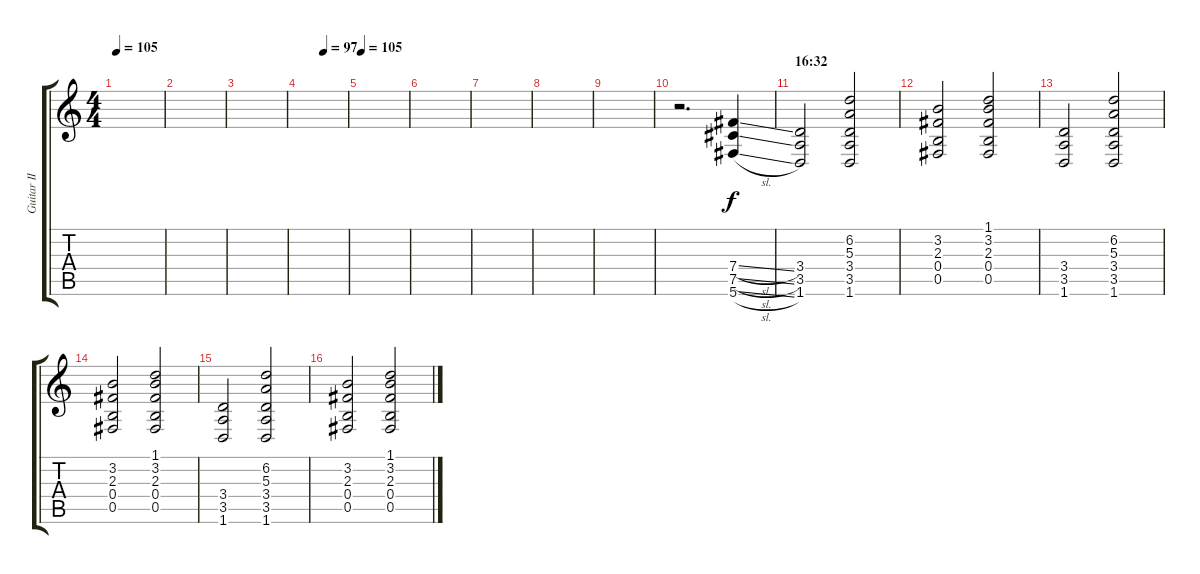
\track ("Guitar II" "Guitar II") {instrument distortionguitar}
\staff {score tabs}
\tuning (Db4 Ab3 E3 B2 Gb2 Db2) {hide}
\ts (4 4)
\tempo 105
\clef g2
\ks c
|
|
|
\tempo (97 0.5)
|
\tempo 105
|
|
|
|
|
r.2{d} (7.4{sl} 7.5{sl} 5.6{sl}).4{volume 12 balance 2 instrument distortionguitar} |
\section ("" "16:32")
(3.4 3.5 1.6).2 (6.2 5.3 3.4 3.5 1.6).2 |
(3.2 2.3 0.4 0.5).2 (1.1 3.2 2.3 0.4 0.5).2 |
(3.4 3.5 1.6).2 (6.2 5.3 3.4 3.5 1.6).2 |
(3.2 2.3 0.4 0.5).2 (1.1 3.2 2.3 0.4 0.5).2 |
(3.4 3.5 1.6).2 (6.2 5.3 3.4 3.5 1.6).2 |
(3.2 2.3 0.4 0.5).2 (1.1 3.2 2.3 0.4 0.5).2
